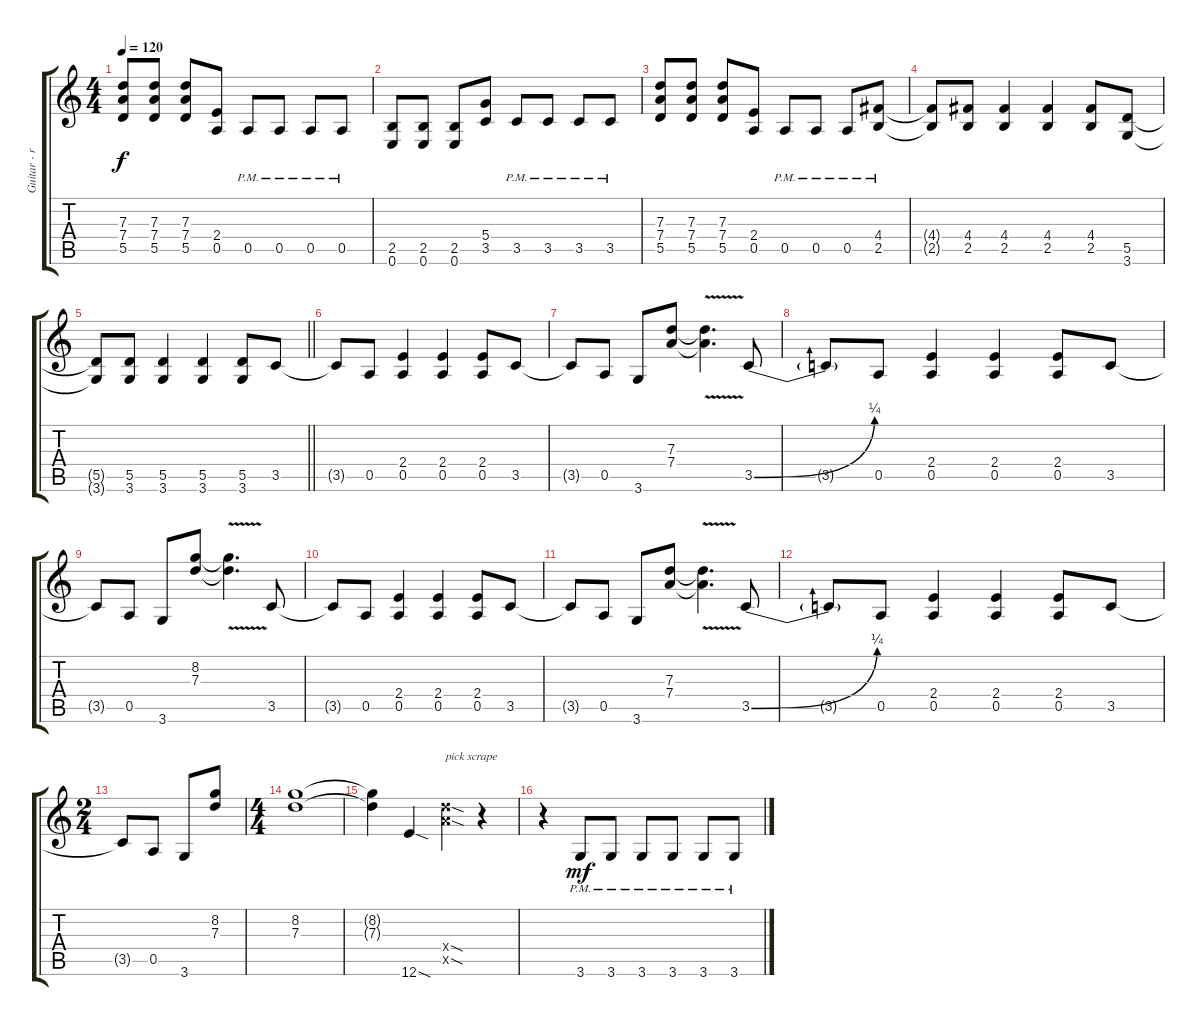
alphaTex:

\track ("Guitar - right" "Guitar - r") {instrument distortionguitar}
\staff {score tabs}
\tuning (E4 B3 G3 D3 A2 E2) {hide}
\ts (4 4)
\tempo 120
\clef g2
\ks c
(7.3 7.4 5.5).8{dy f} (7.3 7.4 5.5).8 (7.3 7.4 5.5).8 (2.4 0.5).8 0.5{pm}.8 0.5{pm}.8 0.5{pm}.8 0.5{pm}.8 |
(2.5 0.6).8 (2.5 0.6).8 (2.5 0.6).8 (5.4 3.5).8 3.5{pm}.8 3.5{pm}.8 3.5{pm}.8 3.5{pm}.8 |
(7.3 7.4 5.5).8 (7.3 7.4 5.5).8 (7.3 7.4 5.5).8 (2.4 0.5).8 0.5{pm}.8 0.5{pm}.8 0.5{pm}.8 (4.4{pm} 2.5{pm}).8 |
(4.4{t} 2.5{t}).8 (4.4 2.5).8 (4.4 2.5).4 (4.4 2.5).4 (4.4 2.5).8 (5.5 3.6).8 |
\barLineRight lightlight
(5.5{t} 3.6{t}).8 (5.5 3.6).8 (5.5 3.6).4 (5.5 3.6).4 (5.5 3.6).8 3.5.8 |
3.5{t}.8 0.5.8 (2.4 0.5).4 (2.4 0.5).4 (2.4 0.5).8 3.5.8 |
3.5{t}.8 0.5.8 3.6.8 (7.3 7.4).8 (7.3{v t} 7.4{v t}).4{d} 3.5{be (bend 0 0 60 1)}.8 |
3.5{t}.8 0.5.8 (2.4 0.5).4 (2.4 0.5).4 (2.4 0.5).8 3.5.8 |
3.5{t}.8 0.5.8 3.6.8 (8.2 7.3).8 (8.2{v t} 7.3{v t}).4{d} 3.5.8 |
3.5{t}.8 0.5.8 (2.4 0.5).4 (2.4 0.5).4 (2.4 0.5).8 3.5.8 |
3.5{t}.8 0.5.8 3.6.8 (7.3 7.4).8 (7.3{v t} 7.4{v t}).4{d} 3.5{be (bend 0 0 60 1)}.8 |
3.5{t}.8 0.5.8 (2.4 0.5).4 (2.4 0.5).4 (2.4 0.5).8 3.5.8 |
\ts (2 4)
3.5{t}.8 0.5.8 3.6.8 (8.2 7.3).8 |
\ts (4 4)
(8.2 7.3).1 |
(8.2{t} 7.3{t}).4 12.6{sod}.4 (12.4{sod x} 12.5{sod x}).4{txt "pick scrape"} r.4 |
r.4 3.6{pm}.8{dy mf} 3.6{pm}.8 3.6{pm}.8 3.6{pm}.8 3.6{pm}.8 3.6{pm}.8
